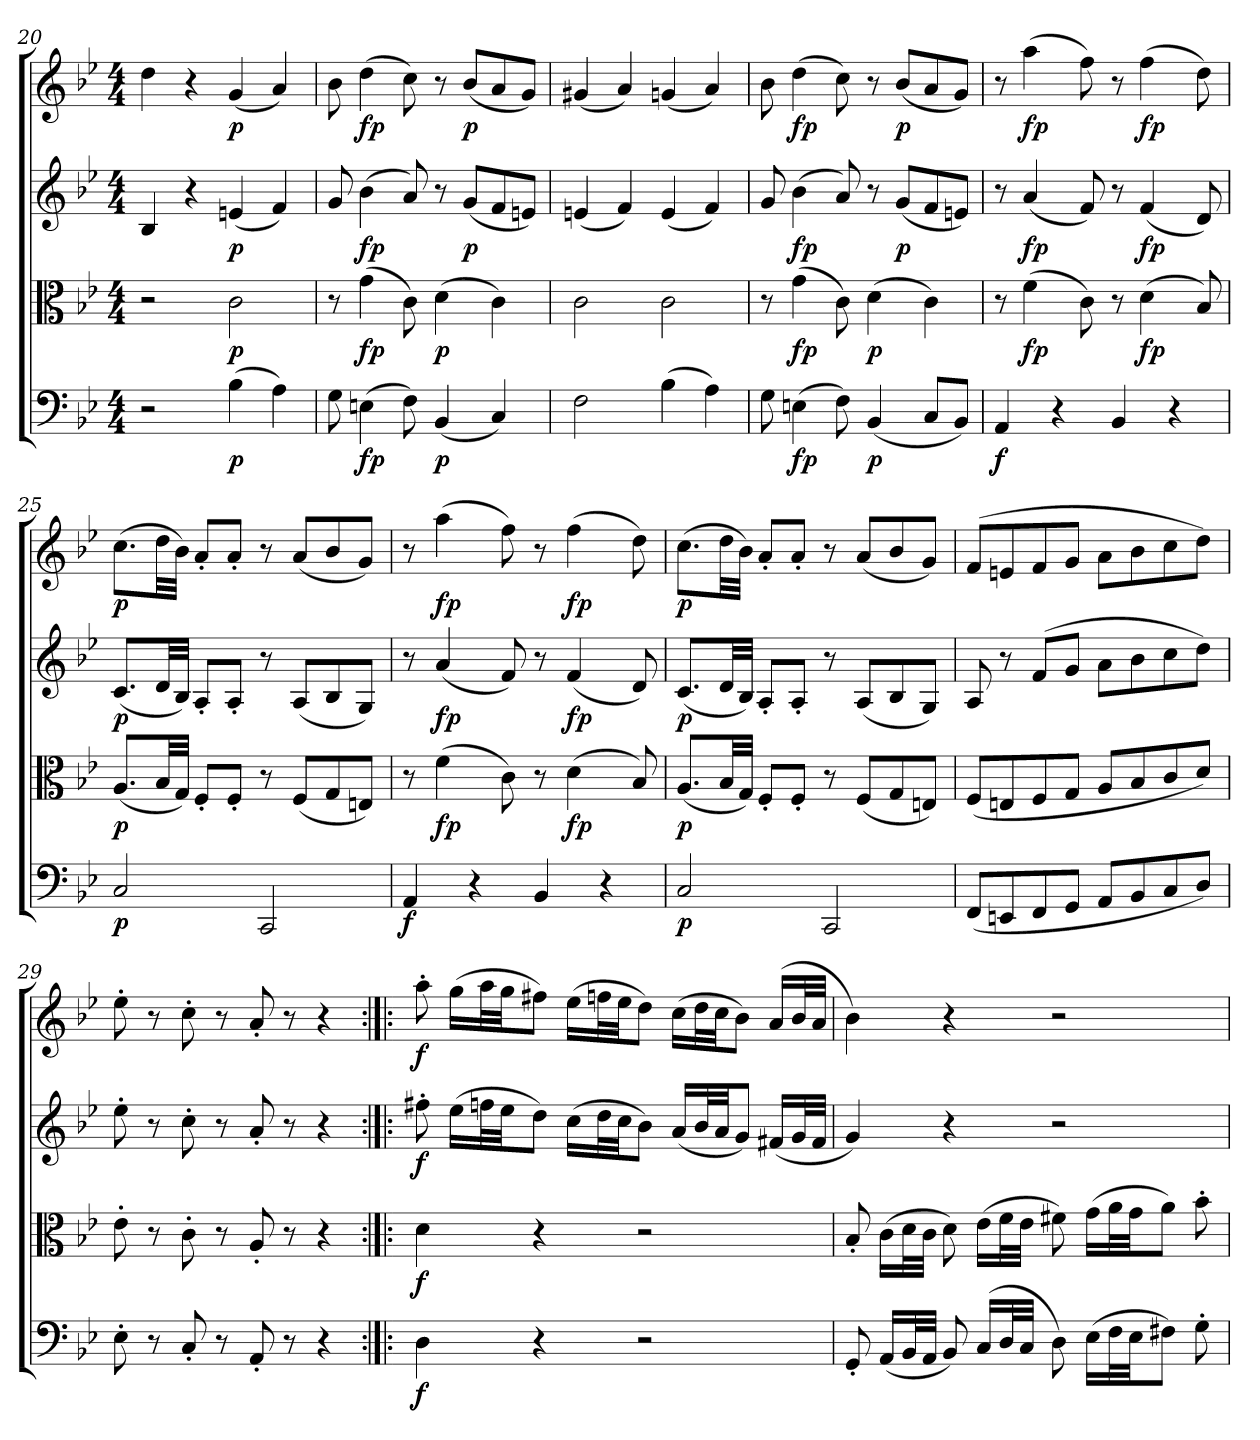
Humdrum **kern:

**kern	**dynam	**kern	**dynam	**kern	**dynam	**kern	**dynam
*part4	*part4	*part3	*part3	*part2	*part2	*part1	*part1
*staff4	*staff4	*staff3	*staff3	*staff2	*staff2	*staff1	*staff1
*clefF4	*	*clefC3	*	*clefG2	*	*clefG2	*
*k[b-e-]	*	*k[b-e-]	*	*k[b-e-]	*	*k[b-e-]	*
*B-:	*	*B-:	*	*B-:	*	*B-:	*
*M4/4	*	*M4/4	*	*M4/4	*	*M4/4	*
=20	=20	=20	=20	=20	=20	=20	=20
2r	.	2r	.	4B-/	.	4dd\	.
.	.	.	.	4r	.	4r	.
(4B-\	p	2c\	p	(4en/	p	(4g/	p
4A\)	.	.	.	4f/)	.	4a/)	.
=21	=21	=21	=21	=21	=21	=21	=21
8G\	.	8r	.	8g/	.	8b-\	.
(4En\	fp	(4g\	fp	(4b-\	fp	(4dd\	fp
8F\)	.	8c\)	.	8a/)	.	8cc\)	.
(4BB-/	p	(4d\	p	8r	.	8r	.
.	.	.	.	(8g/L	p	(8b-/L	p
4C/)	.	4c\)	.	8f/	.	8a/	.
.	.	.	.	8en/J)	.	8g/J)	.
=22	=22	=22	=22	=22	=22	=22	=22
2F\	.	2c\	.	(4en/	.	(4g#X/	.
.	.	.	.	4f/)	.	4a/)	.
(4B-\	.	2c\	.	(4e/	.	(4gn/	.
4A\)	.	.	.	4f/)	.	4a/)	.
=23	=23	=23	=23	=23	=23	=23	=23
8G\	.	8r	.	8g/	.	8b-\	.
(4En\	fp	(4g\	fp	(4b-\	fp	(4dd\	fp
8F\)	.	8c\)	.	8a/)	.	8cc\)	.
(4BB-/	p	(4d\	p	8r	.	8r	.
.	.	.	.	(8g/L	p	(8b-/L	p
8C/L	.	4c\)	.	8f/	.	8a/	.
8BB-/J)	.	.	.	8en/J)	.	8g/J)	.
=24	=24	=24	=24	=24	=24	=24	=24
4AA/	f	8r	.	8r	.	8r	.
.	.	(4f\	fp	(4a/	fp	(4aa\	fp
4r	.	.	.	.	.	.	.
.	.	8c\)	.	8f/)	.	8ff\)	.
4BB-/	.	8r	.	8r	.	8r	.
.	.	(4d\	fp	(4f/	fp	(4ff\	fp
4r	.	.	.	.	.	.	.
.	.	8B-/)	.	8d/)	.	8dd\)	.
=25	=25	=25	=25	=25	=25	=25	=25
2C/	p	(8.A/L	p	(8.c/L	p	(8.cc\L	p
.	.	32B-/LL	.	32d/LL	.	32dd\LL	.
.	.	32G/JJJ)	.	32B-/JJJ)	.	32b-\JJJ)	.
.	.	8F'/L	.	8A'/L	.	8a'/L	.
.	.	8F'/J	.	8A'/J	.	8a'/J	.
2CC/	.	8r	.	8r	.	8r	.
.	.	(8F/L	.	(8A/L	.	(8a/L	.
.	.	8G/	.	8B-/	.	8b-/	.
.	.	8En/J)	.	8G/J)	.	8g/J)	.
=26	=26	=26	=26	=26	=26	=26	=26
4AA/	f	8r	.	8r	.	8r	.
.	.	(4f\	fp	(4a/	fp	(4aa\	fp
4r	.	.	.	.	.	.	.
.	.	8c\)	.	8f/)	.	8ff\)	.
4BB-/	.	8r	.	8r	.	8r	.
.	.	(4d\	fp	(4f/	fp	(4ff\	fp
4r	.	.	.	.	.	.	.
.	.	8B-/)	.	8d/)	.	8dd\)	.
=27	=27	=27	=27	=27	=27	=27	=27
2C/	p	(8.A/L	p	(8.c/L	p	(8.cc\L	p
.	.	32B-/LL	.	32d/LL	.	32dd\LL	.
.	.	32G/JJJ)	.	32B-/JJJ)	.	32b-\JJJ)	.
.	.	8F'/L	.	8A'/L	.	8a'/L	.
.	.	8F'/J	.	8A'/J	.	8a'/J	.
2CC/	.	8r	.	8r	.	8r	.
.	.	(8F/L	.	(8A/L	.	(8a/L	.
.	.	8G/	.	8B-/	.	8b-/	.
.	.	8En/J)	.	8G/J)	.	8g/J)	.
=28	=28	=28	=28	=28	=28	=28	=28
(8FF/L	.	(8F/L	.	8A/	.	(8f/L	.
8EEn/	.	8En/	.	8r	.	8en/	.
8FF/	.	8F/	.	(8f/L	.	8f/	.
8GG/J	.	8G/J	.	8g/J	.	8g/J	.
8AA/L	.	8A/L	.	8a\L	.	8a\L	.
8BB-/	.	8B-/	.	8b-\	.	8b-\	.
8C/	.	8c/	.	8cc\	.	8cc\	.
8D/J)	.	8d/J)	.	8dd\J)	.	8dd\J)	.
=29	=29	=29	=29	=29	=29	=29	=29
8E-'\	.	8e-'\	.	8ee-'\	.	8ee-'\	.
8r	.	8r	.	8r	.	8r	.
8C'/	.	8c'\	.	8cc'\	.	8cc'\	.
8r	.	8r	.	8r	.	8r	.
8AA'/	.	8A'/	.	8a'/	.	8a'/	.
8r	.	8r	.	8r	.	8r	.
4r	.	4r	.	4r	.	4r	.
=30:|!|:	=30:|!|:	=30:|!|:	=30:|!|:	=30:|!|:	=30:|!|:	=30:|!|:	=30:|!|:
4D\	f	4d\	f	8ff#X'\	f	8aa'\	f
.	.	.	.	(16ee-\LL	.	(16gg\LL	.
.	.	.	.	32ffn\L	.	32aa\L	.
.	.	.	.	32ee-\JJ	.	32gg\JJ	.
4r	.	4r	.	8dd\J)	.	8ff#X\J)	.
.	.	.	.	(16cc\LL	.	(16ee-\LL	.
.	.	.	.	32dd\L	.	32ffn\L	.
.	.	.	.	32cc\JJ	.	32ee-\JJ	.
2r	.	2r	.	8b-\J)	.	8dd\J)	.
.	.	.	.	(16a/LL	.	(16cc\LL	.
.	.	.	.	32b-/L	.	32dd\L	.
.	.	.	.	32a/JJ	.	32cc\JJ	.
.	.	.	.	8g/J)	.	8b-\J)	.
.	.	.	.	(16f#X/LL	.	(16a/LL	.
.	.	.	.	32g/L	.	32b-/L	.
.	.	.	.	32f#/JJJ	.	32a/JJJ	.
=31	=31	=31	=31	=31	=31	=31	=31
8GG'/	.	8B-'/	.	4g/)	.	4b-\)	.
(16AA/LL	.	(16c\LL	.	.	.	.	.
32BB-/L	.	32d\L	.	.	.	.	.
32AA/JJJ	.	32c\JJJ	.	.	.	.	.
8BB-/)	.	8d\)	.	4r	.	4r	.
(16C/LL	.	(16e-\LL	.	.	.	.	.
32D/L	.	32f\L	.	.	.	.	.
32C/JJJ	.	32e-\JJJ	.	.	.	.	.
8D\)	.	8f#X\)	.	2r	.	2r	.
(16E-\LL	.	(16g\LL	.	.	.	.	.
32F\L	.	32a\L	.	.	.	.	.
32E-\JJ	.	32g\JJ	.	.	.	.	.
8F#X\J)	.	8a\J)	.	.	.	.	.
8G'\	.	8b-'\	.	.	.	.	.
=	=	=	=	=	=	=	=
*-	*-	*-	*-	*-	*-	*-	*-
